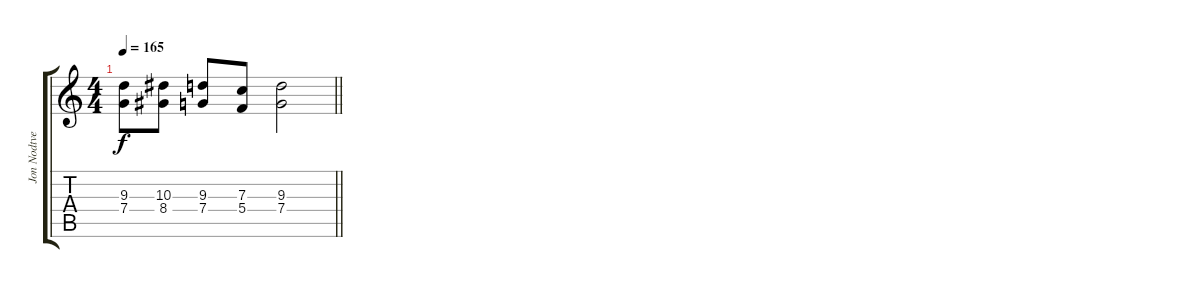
\track ("Jon Nodtveidt " "Jon Nodtve") {instrument distortionguitar}
\staff {score tabs}
\tuning (D4 A3 F3 C3 G2 D2) {hide}
\ts (4 4)
\tempo 165
\clef g2
\barLineRight lightlight
\ks c
(9.3 7.4).8{dy f} (10.3 8.4).8 (9.3 7.4).8 (7.3 5.4).8 (9.3 7.4).2
